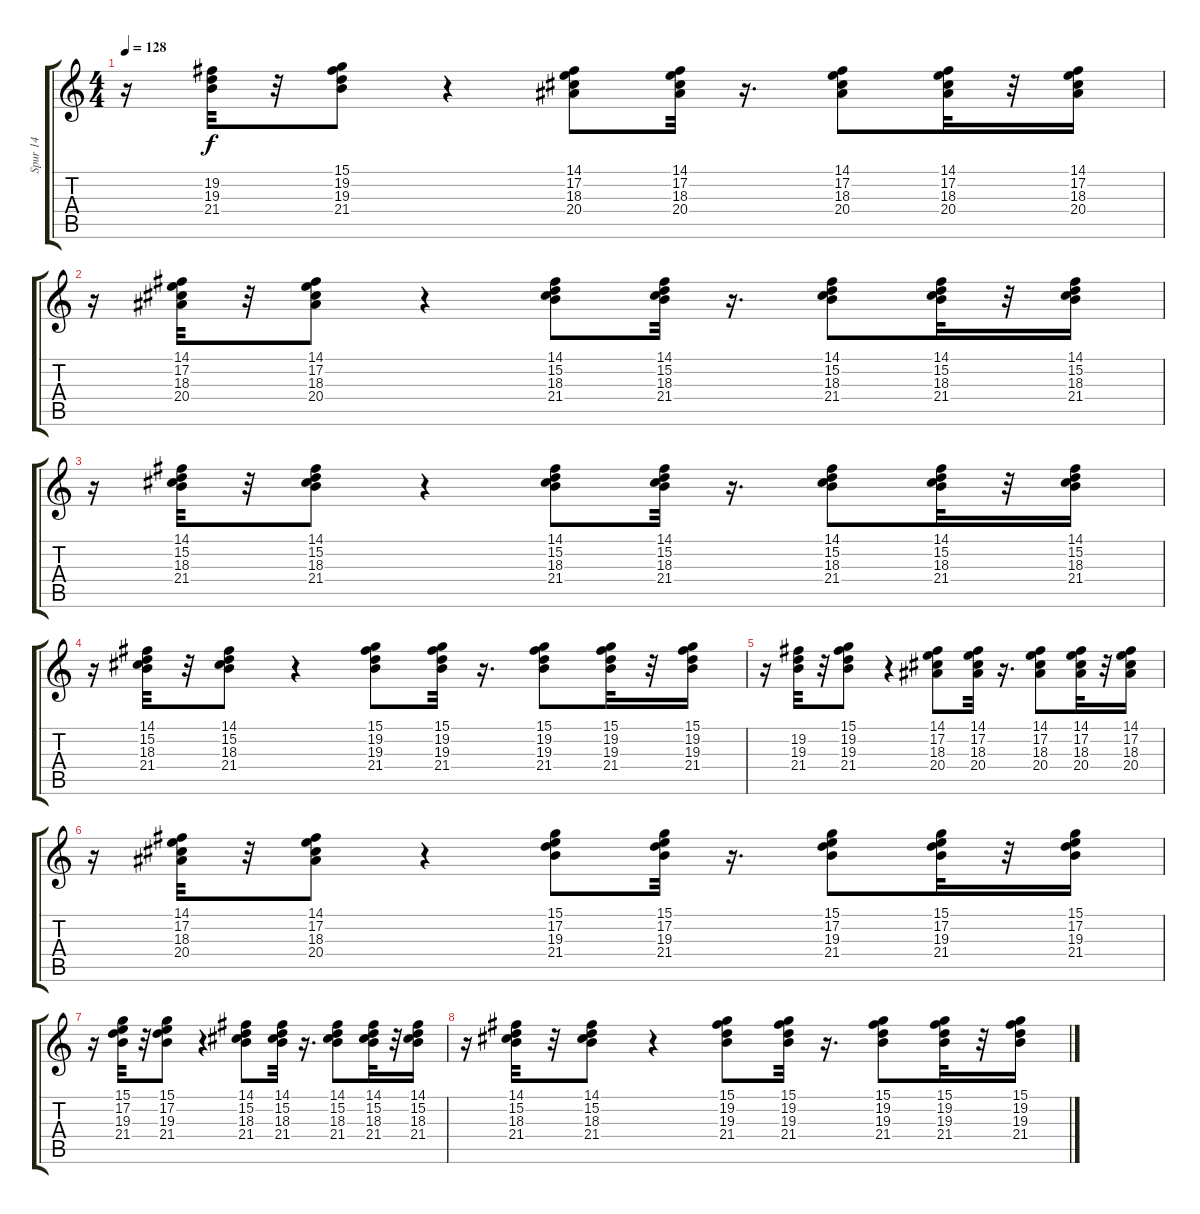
\track ("Spur 14" "Spur 14") {instrument percussiveorgan}
\staff {score tabs}
\tuning (E4 B3 G3 D3 A2 E2) {hide}
\ts (4 4)
\tempo 128
\clef g2
\ks c
r.16{dy f} (19.2 19.3 21.4).32 r.32 (15.1 19.2 19.3 21.4).8 r.4 (14.1 17.2 18.3 20.4).8 (14.1 17.2 18.3 20.4).32 r.16{d} (14.1 17.2 18.3 20.4).8 (14.1 17.2 18.3 20.4).32 r.32 (14.1 17.2 18.3 20.4).16 |
r.16 (14.1 17.2 18.3 20.4).32 r.32 (14.1 17.2 18.3 20.4).8 r.4 (14.1 15.2 18.3 21.4).8 (14.1 15.2 18.3 21.4).32 r.16{d} (14.1 15.2 18.3 21.4).8 (14.1 15.2 18.3 21.4).32 r.32 (14.1 15.2 18.3 21.4).16 |
r.16 (14.1 15.2 18.3 21.4).32 r.32 (14.1 15.2 18.3 21.4).8 r.4 (14.1 15.2 18.3 21.4).8 (14.1 15.2 18.3 21.4).32 r.16{d} (14.1 15.2 18.3 21.4).8 (14.1 15.2 18.3 21.4).32 r.32 (14.1 15.2 18.3 21.4).16 |
r.16 (14.1 15.2 18.3 21.4).32 r.32 (14.1 15.2 18.3 21.4).8 r.4 (15.1 19.2 19.3 21.4).8 (15.1 19.2 19.3 21.4).32 r.16{d} (15.1 19.2 19.3 21.4).8 (15.1 19.2 19.3 21.4).32 r.32 (15.1 19.2 19.3 21.4).16 |
r.16 (19.2 19.3 21.4).32 r.32 (15.1 19.2 19.3 21.4).8 r.4 (14.1 17.2 18.3 20.4).8 (14.1 17.2 18.3 20.4).32 r.16{d} (14.1 17.2 18.3 20.4).8 (14.1 17.2 18.3 20.4).32 r.32 (14.1 17.2 18.3 20.4).16 |
r.16 (14.1 17.2 18.3 20.4).32 r.32 (14.1 17.2 18.3 20.4).8 r.4 (15.1 17.2 19.3 21.4).8 (15.1 17.2 19.3 21.4).32 r.16{d} (15.1 17.2 19.3 21.4).8 (15.1 17.2 19.3 21.4).32 r.32 (15.1 17.2 19.3 21.4).16 |
r.16 (15.1 17.2 19.3 21.4).32 r.32 (15.1 17.2 19.3 21.4).8 r.4 (14.1 15.2 18.3 21.4).8 (14.1 15.2 18.3 21.4).32 r.16{d} (14.1 15.2 18.3 21.4).8 (14.1 15.2 18.3 21.4).32 r.32 (14.1 15.2 18.3 21.4).16 |
r.16 (14.1 15.2 18.3 21.4).32 r.32 (14.1 15.2 18.3 21.4).8 r.4 (15.1 19.2 19.3 21.4).8 (15.1 19.2 19.3 21.4).32 r.16{d} (15.1 19.2 19.3 21.4).8 (15.1 19.2 19.3 21.4).32 r.32 (15.1 19.2 19.3 21.4).16
